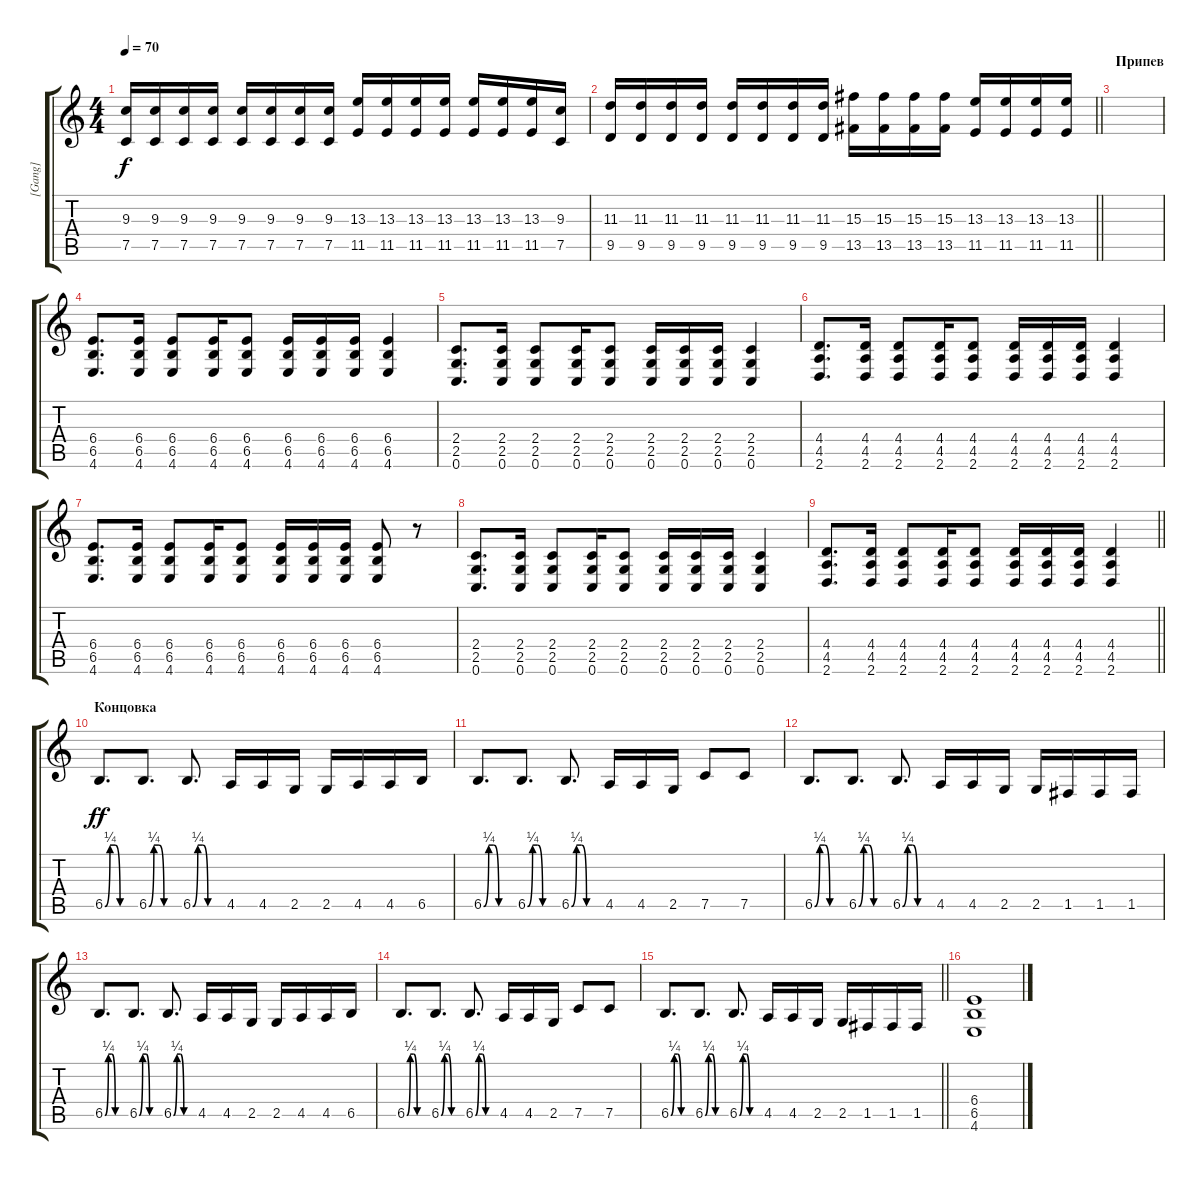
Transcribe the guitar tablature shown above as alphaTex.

\track ("[Gang]" "[Gang]") {instrument overdrivenguitar}
\staff {score tabs}
\tuning (C4 G3 Eb3 Bb2 F2 C2) {hide}
\ts (4 4)
\tempo 70
\clef g2
\ks c
(9.3 7.5).16{dy f} (9.3 7.5).16 (9.3 7.5).16 (9.3 7.5).16 (9.3 7.5).16 (9.3 7.5).16 (9.3 7.5).16 (9.3 7.5).16 (13.3 11.5).16 (13.3 11.5).16 (13.3 11.5).16 (13.3 11.5).16 (13.3 11.5).16 (13.3 11.5).16 (13.3 11.5).16 (9.3 7.5).16 |
\barLineRight lightlight
(11.3 9.5).16 (11.3 9.5).16 (11.3 9.5).16 (11.3 9.5).16 (11.3 9.5).16 (11.3 9.5).16 (11.3 9.5).16 (11.3 9.5).16 (15.3 13.5).16 (15.3 13.5).16 (15.3 13.5).16 (15.3 13.5).16 (13.3 11.5).16 (13.3 11.5).16 (13.3 11.5).16 (13.3 11.5).16 |
\section ("" "Припев")
|
(6.4 6.5 4.6).8{d instrument distortionguitar} (6.4 6.5 4.6).16 (6.4 6.5 4.6).8 (6.4 6.5 4.6).16 (6.4 6.5 4.6).8 (6.4 6.5 4.6).16 (6.4 6.5 4.6).16 (6.4 6.5 4.6).16 (6.4 6.5 4.6).4 |
(2.4 2.5 0.6).8{d} (2.4 2.5 0.6).16 (2.4 2.5 0.6).8 (2.4 2.5 0.6).16 (2.4 2.5 0.6).8 (2.4 2.5 0.6).16 (2.4 2.5 0.6).16 (2.4 2.5 0.6).16 (2.4 2.5 0.6).4 |
(4.4 4.5 2.6).8{d} (4.4 4.5 2.6).16 (4.4 4.5 2.6).8 (4.4 4.5 2.6).16 (4.4 4.5 2.6).8 (4.4 4.5 2.6).16 (4.4 4.5 2.6).16 (4.4 4.5 2.6).16 (4.4 4.5 2.6).4 |
(6.4 6.5 4.6).8{d} (6.4 6.5 4.6).16 (6.4 6.5 4.6).8 (6.4 6.5 4.6).16 (6.4 6.5 4.6).8 (6.4 6.5 4.6).16 (6.4 6.5 4.6).16 (6.4 6.5 4.6).16 (6.4 6.5 4.6).8 r.8 |
(2.4 2.5 0.6).8{d} (2.4 2.5 0.6).16 (2.4 2.5 0.6).8 (2.4 2.5 0.6).16 (2.4 2.5 0.6).8 (2.4 2.5 0.6).16 (2.4 2.5 0.6).16 (2.4 2.5 0.6).16 (2.4 2.5 0.6).4 |
\barLineRight lightlight
(4.4 4.5 2.6).8{d} (4.4 4.5 2.6).16 (4.4 4.5 2.6).8 (4.4 4.5 2.6).16 (4.4 4.5 2.6).8 (4.4 4.5 2.6).16 (4.4 4.5 2.6).16 (4.4 4.5 2.6).16 (4.4 4.5 2.6).4 |
\section ("" "Концовка")
6.5{be (custom 0 0 10 1 20 1 30 0 60 0)}.8{d dy ff} 6.5{be (custom 0 0 10 1 20 1 30 0 60 0)}.8{d} 6.5{be (custom 0 0 10 1 20 1 30 0 60 0)}.8{d} 4.5.16 4.5.16 2.5.16 2.5.16 4.5.16 4.5.16 6.5.16 |
6.5{be (custom 0 0 10 1 20 1 30 0 60 0)}.8{d} 6.5{be (custom 0 0 10 1 20 1 30 0 60 0)}.8{d} 6.5{be (custom 0 0 10 1 20 1 30 0 60 0)}.8{d} 4.5.16 4.5.16 2.5.16 7.5.8 7.5.8 |
6.5{be (custom 0 0 10 1 20 1 30 0 60 0)}.8{d} 6.5{be (custom 0 0 10 1 20 1 30 0 60 0)}.8{d} 6.5{be (custom 0 0 10 1 20 1 30 0 60 0)}.8{d} 4.5.16 4.5.16 2.5.16 2.5.16 1.5.16 1.5.16 1.5.16 |
6.5{be (custom 0 0 10 1 20 1 30 0 60 0)}.8{d} 6.5{be (custom 0 0 10 1 20 1 30 0 60 0)}.8{d} 6.5{be (custom 0 0 10 1 20 1 30 0 60 0)}.8{d} 4.5.16 4.5.16 2.5.16 2.5.16 4.5.16 4.5.16 6.5.16 |
6.5{be (custom 0 0 10 1 20 1 30 0 60 0)}.8{d} 6.5{be (custom 0 0 10 1 20 1 30 0 60 0)}.8{d} 6.5{be (custom 0 0 10 1 20 1 30 0 60 0)}.8{d} 4.5.16 4.5.16 2.5.16 7.5.8 7.5.8 |
\barLineRight lightlight
6.5{be (custom 0 0 10 1 20 1 30 0 60 0)}.8{d} 6.5{be (custom 0 0 10 1 20 1 30 0 60 0)}.8{d} 6.5{be (custom 0 0 10 1 20 1 30 0 60 0)}.8{d} 4.5.16 4.5.16 2.5.16 2.5.16 1.5.16 1.5.16 1.5.16 |
(6.4 6.5 4.6).1
